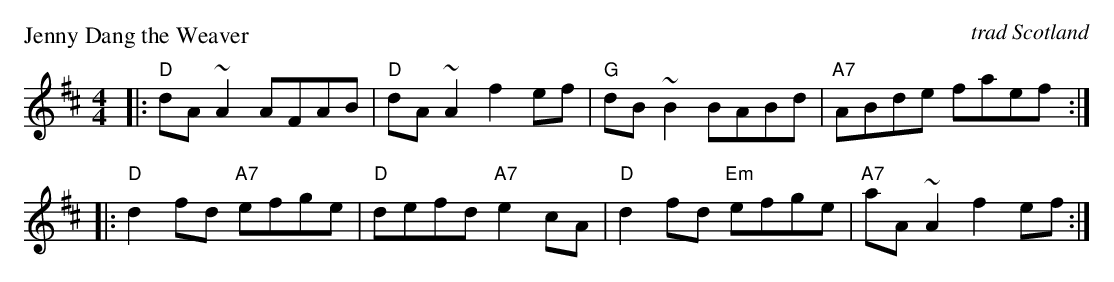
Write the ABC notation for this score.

X:1
P: Jenny Dang the Weaver
O: trad Scotland
K: D
M: 4/4
L: 1/8
|: "D"dA~A2 AFAB | "D"dA~A2 f2ef | "G"dB~B2 BABd | "A7"ABde faef :|
|: "D"d2fd "A7"efge | "D"defd "A7"e2cA | "D"d2fd "Em"efge | "A7"aA~A2 f2ef :|
